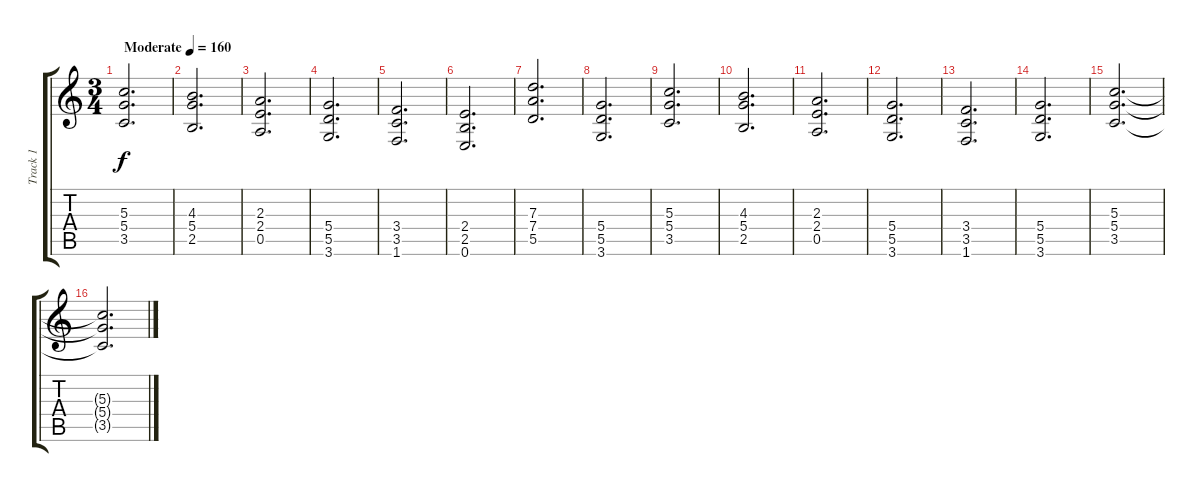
\track ("Track 1" "Track 1") {instrument distortionguitar}
\staff {score tabs}
\tuning (E4 B3 G3 D3 A2 E2) {hide}
\ts (3 4)
\tempo (160 "Moderate")
\clef g2
\ks c
(5.3 5.4 3.5).2{d dy f instrument distortionguitar} |
(4.3 5.4 2.5).2{d} |
(2.3 2.4 0.5).2{d} |
(5.4 5.5 3.6).2{d} |
(3.4 3.5 1.6).2{d} |
(2.4 2.5 0.6).2{d} |
(7.3 7.4 5.5).2{d} |
(5.4 5.5 3.6).2{d} |
(5.3 5.4 3.5).2{d} |
(4.3 5.4 2.5).2{d} |
(2.3 2.4 0.5).2{d} |
(5.4 5.5 3.6).2{d} |
(3.4 3.5 1.6).2{d} |
(5.4 5.5 3.6).2{d} |
(5.3 5.4 3.5).2{d} |
(5.3{t} 5.4{t} 3.5{t}).2{d}
